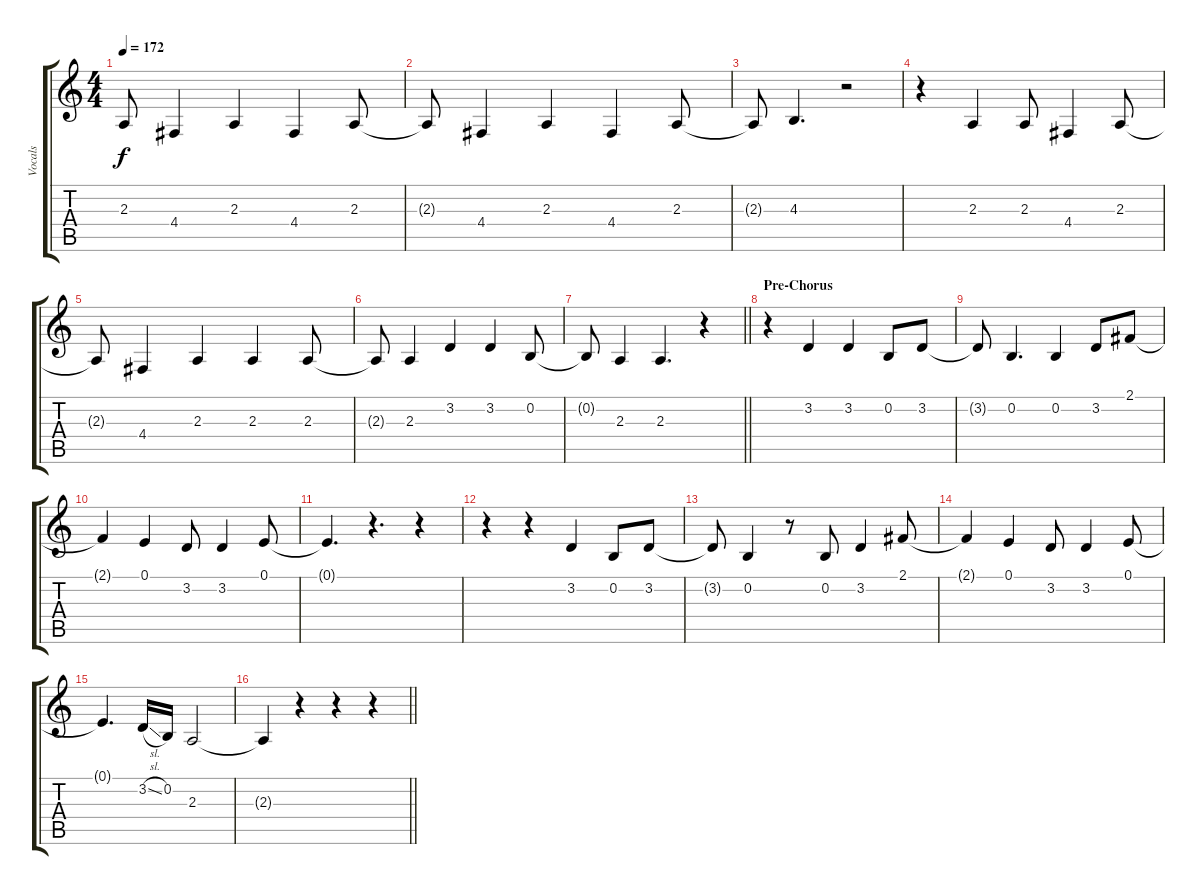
\track ("Vocals" "Vocals") {instrument altosax}
\staff {score tabs}
\tuning (E4 B3 G3 D3 A2 E2) {hide}
\ts (4 4)
\tempo 172
\clef g2
\ks c
2.3{t}.8{dy f} 4.4.4 2.3.4 4.4.4 2.3.8 |
2.3{t}.8 4.4.4 2.3.4 4.4.4 2.3.8 |
2.3{t}.8 4.3.4{d} r.2 |
r.4 2.3.4 2.3.8 4.4.4 2.3.8 |
2.3{t}.8 4.4.4 2.3.4 2.3.4 2.3.8 |
2.3{t}.8 2.3.4 3.2.4 3.2.4 0.2.8 |
\barLineRight lightlight
0.2{t}.8 2.3.4 2.3.4{d} r.4 |
\section ("" "Pre-Chorus")
r.4 3.2.4 3.2.4 0.2.8 3.2.8 |
3.2{t}.8 0.2.4{d} 0.2.4 3.2.8 2.1.8 |
2.1{t}.4 0.1.4 3.2.8 3.2.4 0.1.8 |
0.1{t}.4{d} r.4{d} r.4 |
r.4 r.4 3.2.4 0.2.8 3.2.8 |
3.2{t}.8 0.2.4 r.8 0.2.8 3.2.4 2.1.8 |
2.1{t}.4 0.1.4 3.2.8 3.2.4 0.1.8 |
0.1{t}.4{d} 3.2{sl}.16 0.2.16 2.3.2 |
\barLineRight lightlight
2.3{t}.4 r.4 r.4 r.4
